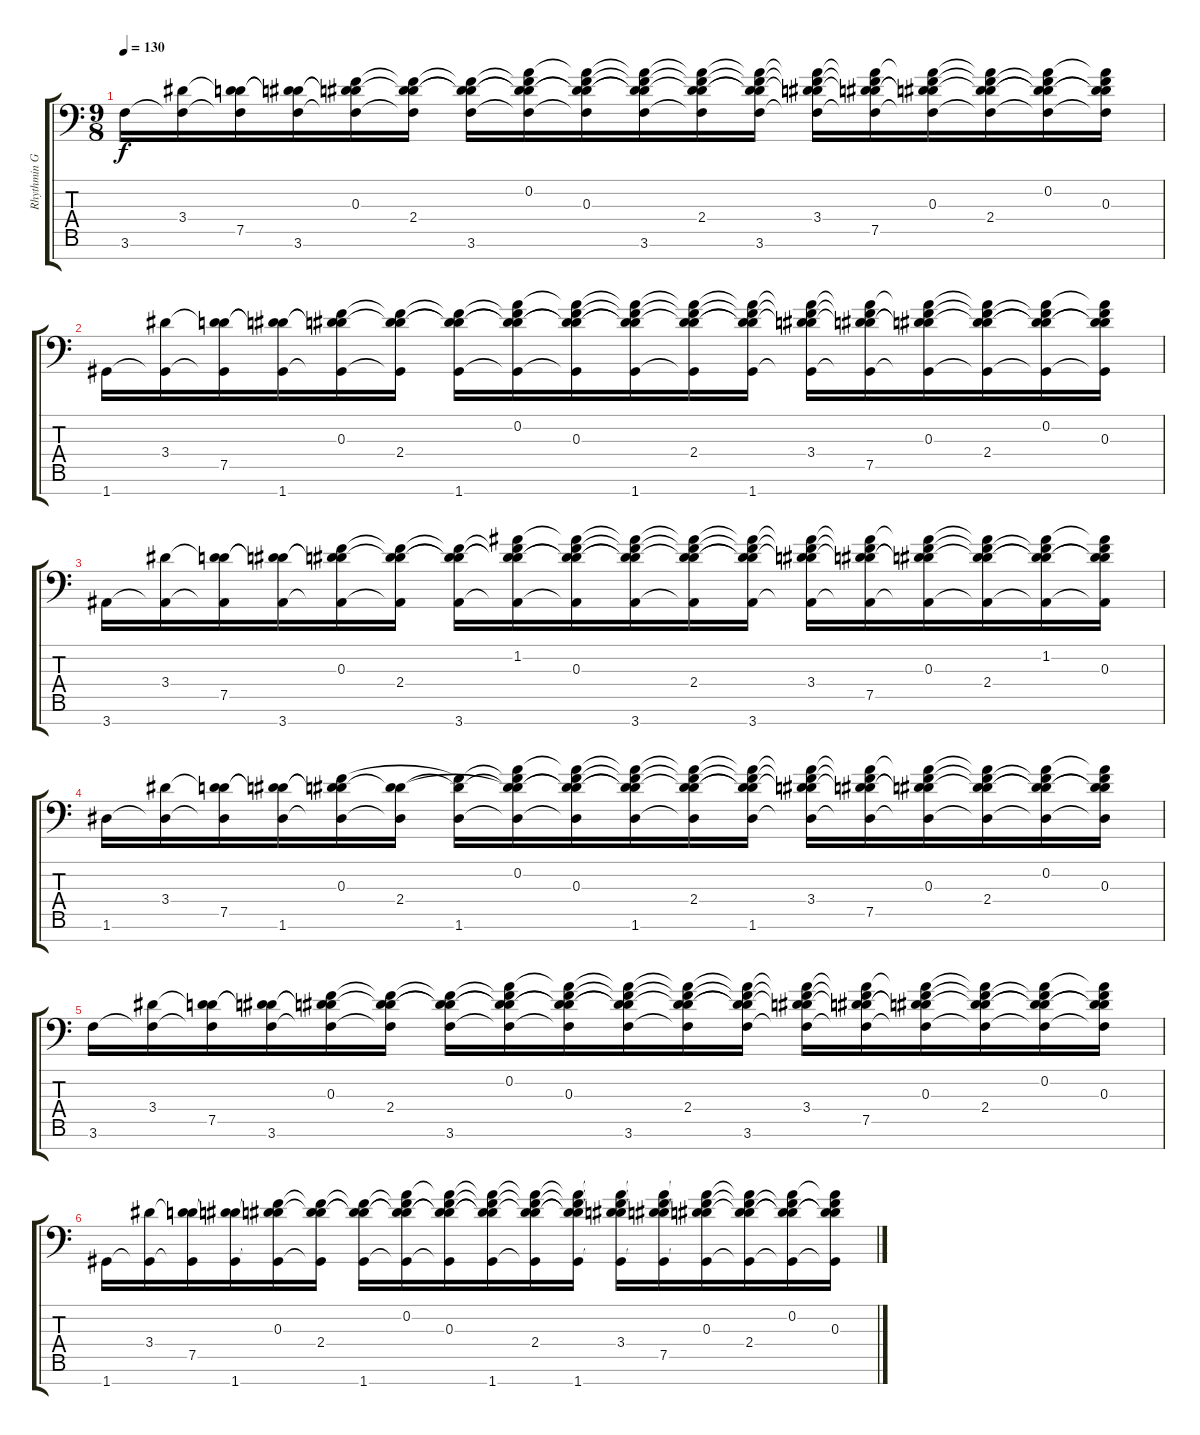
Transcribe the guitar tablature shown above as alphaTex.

\track ("Rhythmin Guitar #1" "Rhythmin G") {instrument overdrivenguitar}
\staff {score tabs}
\tuning (D4 A3 F3 C3 G2 D2 G1) {hide}
\ts (9 8)
\tempo 130
\clef f4
\ks c
3.6.16{dy f} (3.4 3.6{t}).16 (3.4{t} 7.5 3.6{t}).16 (3.4{t} 7.5{t} 3.6).16 (0.3 3.4{t} 7.5{t} 3.6{t}).16 (0.3{t} 2.4 7.5{t} 3.6{t}).16 (0.3{t} 2.4{t} 7.5{t} 3.6).16 (0.2 0.3{t} 2.4{t} 7.5{t} 3.6{t}).16 (0.2{t} 0.3 2.4{t} 7.5{t} 3.6{t}).16 (0.2{t} 0.3{t} 2.4{t} 7.5{t} 3.6).16 (0.2{t} 0.3{t} 2.4 7.5{t} 3.6{t}).16 (0.2{t} 0.3{t} 2.4{t} 7.5{t} 3.6).16 (0.2{t} 0.3{t} 3.4 7.5{t} 3.6{t}).16 (0.2{t} 0.3{t} 3.4{t} 7.5 3.6{t}).16 (0.2{t} 0.3 3.4{t} 7.5{t} 3.6{t}).16 (0.2{t} 0.3{t} 2.4 7.5{t} 3.6{t}).16 (0.2 0.3{t} 2.4{t} 7.5{t} 3.6{t}).16 (0.2{t} 0.3 2.4{t} 7.5{t} 3.6{t}).16 |
1.7.16 (3.4 1.7{t}).16 (3.4{t} 7.5 1.7{t}).16 (3.4{t} 7.5{t} 1.7).16 (0.3 3.4{t} 7.5{t} 1.7{t}).16 (0.3{t} 2.4 7.5{t} 1.7{t}).16 (0.3{t} 2.4{t} 7.5{t} 1.7).16 (0.2 0.3{t} 2.4{t} 7.5{t} 1.7{t}).16 (0.2{t} 0.3 2.4{t} 7.5{t} 1.7{t}).16 (0.2{t} 0.3{t} 2.4{t} 7.5{t} 1.7).16 (0.2{t} 0.3{t} 2.4 7.5{t} 1.7{t}).16 (0.2{t} 0.3{t} 2.4{t} 7.5{t} 1.7).16 (0.2{t} 0.3{t} 3.4 7.5{t} 1.7{t}).16 (0.2{t} 0.3{t} 3.4{t} 7.5 1.7{t}).16 (0.2{t} 0.3 3.4{t} 7.5{t} 1.7{t}).16 (0.2{t} 0.3{t} 2.4 7.5{t} 1.7{t}).16 (0.2 0.3{t} 2.4{t} 7.5{t} 1.7{t}).16 (0.2{t} 0.3 2.4{t} 7.5{t} 1.7{t}).16 |
3.7.16 (3.4 3.7{t}).16 (3.4{t} 7.5 3.7{t}).16 (3.4{t} 7.5{t} 3.7).16 (0.3 3.4{t} 7.5{t} 3.7{t}).16 (0.3{t} 2.4 7.5{t} 3.7{t}).16 (0.3{t} 2.4{t} 7.5{t} 3.7).16 (1.2 0.3{t} 2.4{t} 7.5{t} 3.7{t}).16 (1.2{t} 0.3 2.4{t} 7.5{t} 3.7{t}).16 (1.2{t} 0.3{t} 2.4{t} 7.5{t} 3.7).16 (1.2{t} 0.3{t} 2.4 7.5{t} 3.7{t}).16 (1.2{t} 0.3{t} 2.4{t} 7.5{t} 3.7).16 (1.2{t} 0.3{t} 3.4 7.5{t} 3.7{t}).16 (1.2{t} 0.3{t} 3.4{t} 7.5 3.7{t}).16 (1.2{t} 0.3 3.4{t} 7.5{t} 3.7{t}).16 (1.2{t} 0.3{t} 2.4 7.5{t} 3.7{t}).16 (1.2 0.3{t} 2.4{t} 7.5{t} 3.7{t}).16 (1.2{t} 0.3 2.4{t} 7.5{t} 3.7{t}).16 |
1.6.16 (3.4 1.6{t}).16 (3.4{t} 7.5 1.6{t}).16 (3.4{t} 7.5{t} 1.6).16 (0.3 3.4{t} 7.5{t} 1.6{t}).16 (2.4 7.5{t} 1.6{t}).16 (0.3{t} 2.4{t} 1.6).16 (0.2 0.3{t} 2.4{t} 7.5{t} 1.6{t}).16 (0.2{t} 0.3 2.4{t} 7.5{t} 1.6{t}).16 (0.2{t} 0.3{t} 2.4{t} 7.5{t} 1.6).16 (0.2{t} 0.3{t} 2.4 7.5{t} 1.6{t}).16 (0.2{t} 0.3{t} 2.4{t} 7.5{t} 1.6).16 (0.2{t} 0.3{t} 3.4 7.5{t} 1.6{t}).16 (0.2{t} 0.3{t} 3.4{t} 7.5 1.6{t}).16 (0.2{t} 0.3 3.4{t} 7.5{t} 1.6{t}).16 (0.2{t} 0.3{t} 2.4 7.5{t} 1.6{t}).16 (0.2 0.3{t} 2.4{t} 7.5{t} 1.6{t}).16 (0.2{t} 0.3 2.4{t} 7.5{t} 1.6{t}).16 |
3.6.16 (3.4 3.6{t}).16 (3.4{t} 7.5 3.6{t}).16 (3.4{t} 7.5{t} 3.6).16 (0.3 3.4{t} 7.5{t} 3.6{t}).16 (0.3{t} 2.4 7.5{t} 3.6{t}).16 (0.3{t} 2.4{t} 7.5{t} 3.6).16 (0.2 0.3{t} 2.4{t} 7.5{t} 3.6{t}).16 (0.2{t} 0.3 2.4{t} 7.5{t} 3.6{t}).16 (0.2{t} 0.3{t} 2.4{t} 7.5{t} 3.6).16 (0.2{t} 0.3{t} 2.4 7.5{t} 3.6{t}).16 (0.2{t} 0.3{t} 2.4{t} 7.5{t} 3.6).16 (0.2{t} 0.3{t} 3.4 7.5{t} 3.6{t}).16 (0.2{t} 0.3{t} 3.4{t} 7.5 3.6{t}).16 (0.2{t} 0.3 3.4{t} 7.5{t} 3.6{t}).16 (0.2{t} 0.3{t} 2.4 7.5{t} 3.6{t}).16 (0.2 0.3{t} 2.4{t} 7.5{t} 3.6{t}).16 (0.2{t} 0.3 2.4{t} 7.5{t} 3.6{t}).16 |
1.7.16 (3.4 1.7{t}).16 (3.4{t} 7.5 1.7{t}).16 (3.4{t} 7.5{t} 1.7).16 (0.3 3.4{t} 7.5{t} 1.7{t}).16 (0.3{t} 2.4 7.5{t} 1.7{t}).16 (0.3{t} 2.4{t} 7.5{t} 1.7).16 (0.2 0.3{t} 2.4{t} 7.5{t} 1.7{t}).16 (0.2{t} 0.3 2.4{t} 7.5{t} 1.7{t}).16 (0.2{t} 0.3{t} 2.4{t} 7.5{t} 1.7).16 (0.2{t} 0.3{t} 2.4 7.5{t} 1.7{t}).16 (0.2{t} 0.3{t} 2.4{t} 7.5{t} 1.7).16 (0.2{t} 0.3{t} 3.4 7.5{t} 1.7{t}).16 (0.2{t} 0.3{t} 3.4{t} 7.5 1.7{t}).16 (0.2{t} 0.3 3.4{t} 7.5{t} 1.7{t}).16 (0.2{t} 0.3{t} 2.4 7.5{t} 1.7{t}).16 (0.2 0.3{t} 2.4{t} 7.5{t} 1.7{t}).16 (0.2{t} 0.3 2.4{t} 7.5{t} 1.7{t}).16
